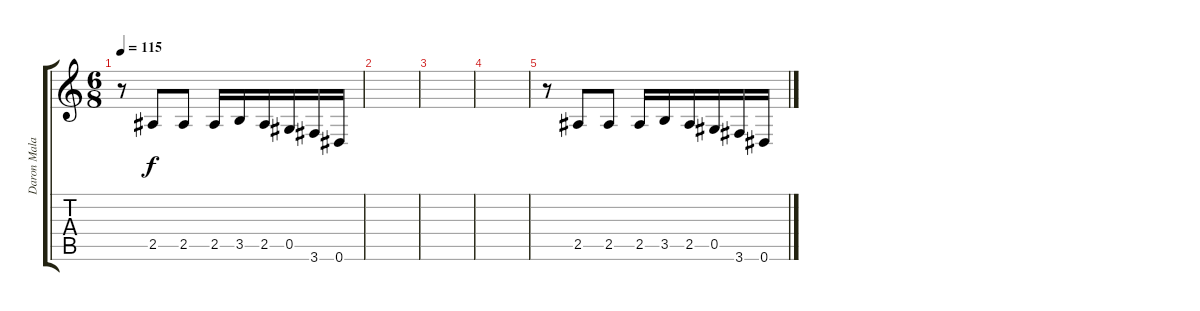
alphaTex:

\track ("Daron Malakian solo guitar 1" "Daron Mala") {instrument acousticguitarsteel}
\staff {score tabs}
\tuning (Eb4 Bb3 Gb3 Db3 Ab2 Eb2) {hide}
\ts (6 8)
\tempo 115
\clef g2
\ks c
r.8{dy fff} 2.5.8{dy f} 2.5.8 2.5.16 3.5.16 2.5.16 0.5.16 3.6.16 0.6.16 |
|
|
|
r.8 2.5.8 2.5.8 2.5.16 3.5.16 2.5.16 0.5.16 3.6.16 0.6.16
